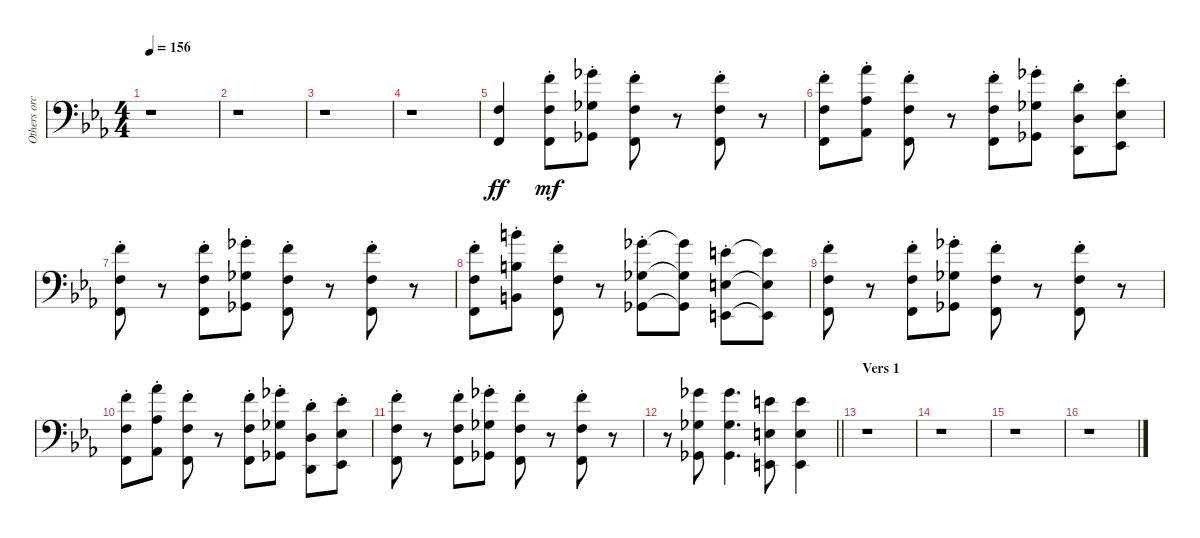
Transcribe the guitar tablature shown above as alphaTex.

\track ("Others orchestral" "Others orc") {instrument orchestrahit}
\staff {score}
\tuning (E4 B3 G3 D3 A2 E2 F1) {hide}
\ts (4 4)
\tempo 156
\clef f4
\ks cminor
r.1{dy ff} |
r.1 |
r.1 |
r.1 |
(3.4 1.6).4 (1.1 3.4{st} 1.6{st}).8{dy mf} (2.1{st} 4.4{st} 2.6{st}).8 (1.1{st} 3.4{st} 1.6{st}).8 r.8 (1.1{st} 3.4{st} 1.6{st}).8 r.8 |
(1.1{st} 3.4{st} 1.6{st}).8 (4.1{st} 1.3{st} 4.6{st}).8 (1.1{st} 3.4{st} 1.6{st}).8 r.8 (1.1{st} 3.4{st} 1.6{st}).8 (2.1{st} 4.4{st} 2.6{st}).8 (7.3 10.6 9.7{st}).8 (4.2 1.4{st} 10.7).8 |
(1.1{st} 3.4{st} 1.6{st}).8 r.8 (1.1{st} 3.4{st} 1.6{st}).8 (2.1{st} 4.4{st} 2.6{st}).8 (1.1{st} 3.4{st} 1.6{st}).8 r.8 (1.1{st} 3.4{st} 1.6{st}).8 r.8 |
(1.1{st} 3.4{st} 1.6{st}).8 (7.1{st} 0.2{st} 7.6{st}).8 (1.1{st} 3.4{st} 1.6{st}).8 r.8 (2.1{st} 4.4{st} 2.6{st}).8 (2.1{t} 4.4{t} 2.6{t}).8 (0.1{st} 2.4{st} 0.6{st}).8 (0.1{t} 2.4{t} 0.6{t}).8 |
(1.1{st} 3.4{st} 1.6{st}).8 r.8 (1.1{st} 3.4{st} 1.6{st}).8 (2.1{st} 4.4{st} 2.6{st}).8 (1.1{st} 3.4{st} 1.6{st}).8 r.8 (1.1{st} 3.4{st} 1.6{st}).8 r.8 |
(1.1{st} 3.4{st} 1.6{st}).8 (4.1{st} 1.3{st} 4.6{st}).8 (1.1{st} 3.4{st} 1.6{st}).8 r.8 (1.1{st} 3.4{st} 1.6{st}).8 (2.1{st} 4.4{st} 2.6{st}).8 (7.3 10.6 9.7{st}).8 (4.2 1.4{st} 10.7).8 |
(1.1{st} 3.4{st} 1.6{st}).8 r.8 (1.1{st} 3.4{st} 1.6{st}).8 (2.1{st} 4.4{st} 2.6{st}).8 (1.1{st} 3.4{st} 1.6{st}).8 r.8 (1.1{st} 3.4{st} 1.6{st}).8 r.8 |
\barLineRight lightlight
r.8 (2.1 4.4 2.6).8 (2.1 4.4 2.6).4{d} (0.1 2.4 0.6).8 (0.1 2.4 0.6).4 |
\section ("" "Vers 1")
r.1 |
r.1 |
r.1 |
r.1
